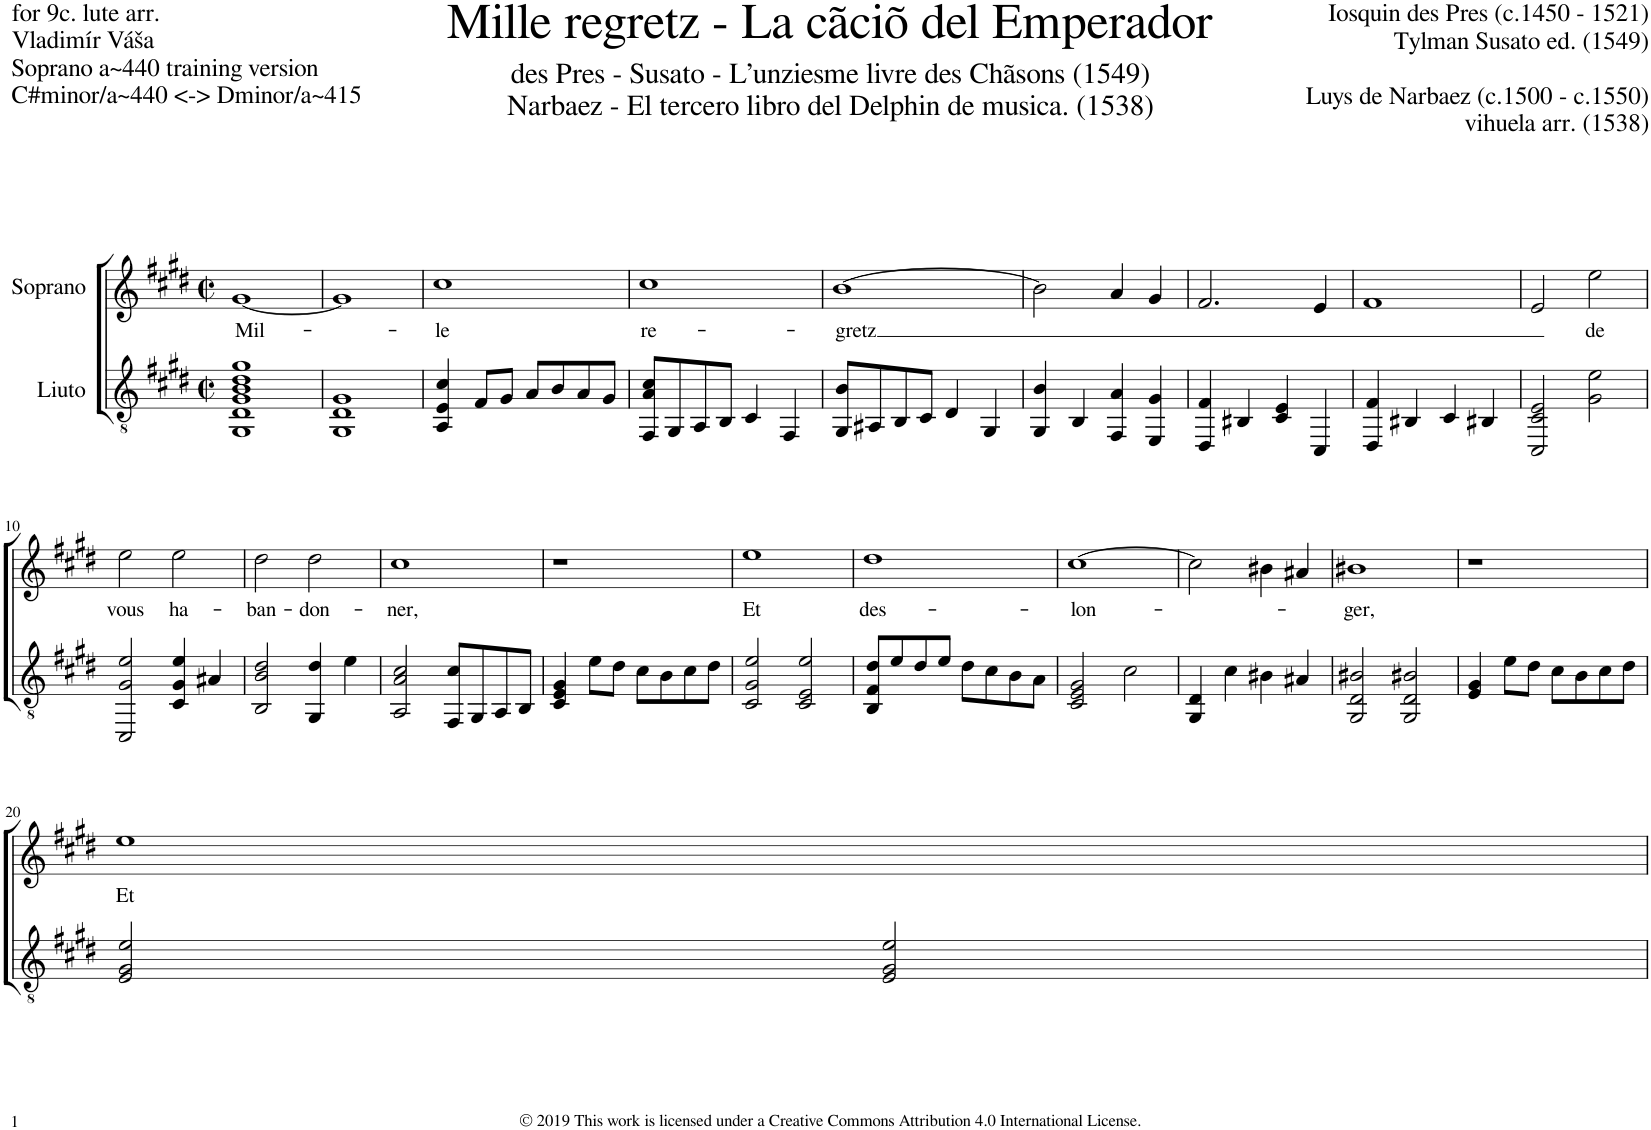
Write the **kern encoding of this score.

**kern	**kern	**text
*part2	*part1	*part1
*staff2	*staff1	*staff1
*I"Liuto	*I"Soprano	*
*clefGv2	*clefG2	*
*k[f#c#g#d#]	*k[f#c#g#d#]	*
*M2/2	*M2/2	*
*met(c|)	*met(c|)	*
=1	=1	=1
!	!	!LO:LY:b
1GG# 1D# 1G# 1B 1d# 1g#	[1g#	Mil-
=2	=2	=2
1GG# 1D# 1G#	1g#]	.
=3	=3	=3
!	!	!LO:LY:b
4AA/ 4E/ 4c#/	1cc#	-le
8F#/L	.	.
8G#/J	.	.
8A/L	.	.
8B/	.	.
8A/	.	.
8G#/J	.	.
=4	=4	=4
!	!	!LO:LY:b
8FF#/ 8A/ 8c#/L	1cc#	re-
8GG#/	.	.
8AA/	.	.
8BB/J	.	.
4C#/	.	.
4FF#/	.	.
=5	=5	=5
!	!	!LO:LY:b
8GG#/ 8B/L	[1b	-gretz
8AA#X/	.	.
8BB/	.	.
8C#/J	.	.
4D#/	.	.
4GG#/	.	.
=6	=6	=6
4GG#/ 4B/	2b\]	.
4BB/	.	.
4FF#/ 4A/	4a/	.
4EE/ 4G#/	4g#/	.
=7	=7	=7
4DD#/ 4F#/	2.f#/	.
4BB#X/	.	.
4C#/ 4E/	.	.
4CC#/	4e/	.
=8	=8	=8
4DD#/ 4F#/	1f#	.
4BB#X/	.	.
4C#/	.	.
4BB#X/	.	.
=9	=9	=9
2CC#/ 2C#/ 2E/	2e/	.
!	!	!LO:LY:b
2G#\ 2e\	2ee\	de
!!LO:LB:g=z
=10	=10	=10
!	!	!LO:LY:b
2CC#/ 2G#/ 2e/	2ee\	vous
!	!	!LO:LY:b
4C#/ 4G#/ 4e/	2ee\	ha-
4A#X/	.	.
=11	=11	=11
!	!	!LO:LY:b
2BB/ 2B/ 2d#/	2dd#\	-ban-
!	!	!LO:LY:b
4GG#/ 4d#/	2dd#\	-don-
4e\	.	.
=12	=12	=12
!	!	!LO:LY:b
2AA/ 2A/ 2c#/	1cc#	-ner,
8FF#/ 8c#/L	.	.
8GG#/	.	.
8AA/	.	.
8BB/J	.	.
=13	=13	=13
4C#/ 4E/ 4G#/	1r	.
8e\L	.	.
8d#\J	.	.
8c#\L	.	.
8B\	.	.
8c#\	.	.
8d#\J	.	.
=14	=14	=14
!	!	!LO:LY:b
2C#/ 2G#/ 2e/	1ee	Et
2C#/ 2E/ 2e/	.	.
=15	=15	=15
!	!	!LO:LY:b
8BB/ 8F#/ 8d#/L	1dd#	des-
8e/	.	.
8d#/	.	.
8e/J	.	.
8d#\L	.	.
8c#\	.	.
8B\	.	.
8A\J	.	.
=16	=16	=16
!	!	!LO:LY:b
2C#/ 2E/ 2G#/	[1cc#	-lon-
2c#\	.	.
=17	=17	=17
4GG#/ 4D#/	2cc#\]	.
4c#\	.	.
4B#X\	4b#X\	.
4A#X/	4a#X/	.
=18	=18	=18
!	!	!LO:LY:b
2GG#/ 2D#/ 2B#X/	1b#X	-ger,
2GG#/ 2D#/ 2B#X/	.	.
=19	=19	=19
4E/ 4G#/	1r	.
8e\L	.	.
8d#\J	.	.
8c#\L	.	.
8B\	.	.
8c#\	.	.
8d#\J	.	.
!!LO:LB:g=z
=20	=20	=20
!	!	!LO:LY:b
2E/ 2G#/ 2e/	1ee	Et
2E/ 2G#/ 2e/	.	.
=	=	=
*-	*-	*-
